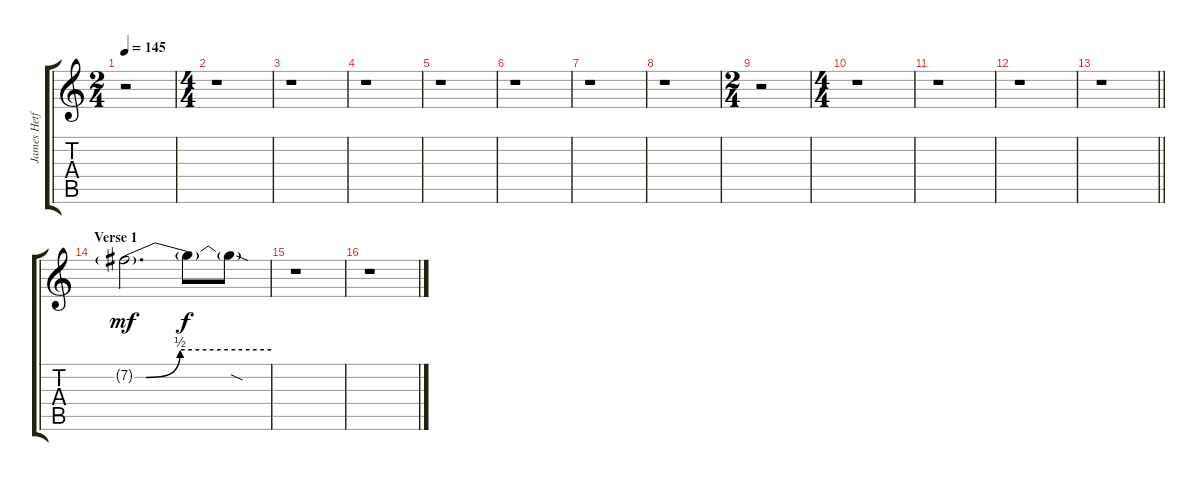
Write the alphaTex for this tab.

\track ("James Hetfield (Supp. Vox)" "James Hetf") {instrument overdrivenguitar}
\staff {score tabs}
\tuning (E4 B3 G3 D3 A2 E2) {hide}
\ts (2 4)
\tempo 145
\clef g2
\ks c
r.2{dy mf} |
\ts (4 4)
r.1 |
r.1 |
r.1 |
r.1 |
r.1 |
r.1 |
r.1 |
\ts (2 4)
r.2 |
\ts (4 4)
r.1 |
r.1 |
r.1 |
\barLineRight lightlight
r.1 |
\section ("" "Verse 1")
7.2{be (custom 0 0 5 0 20 2 60 2) g}.2{d} 7.2{t}.8{dy f} 7.2{sod t}.8 |
r.1 |
r.1
